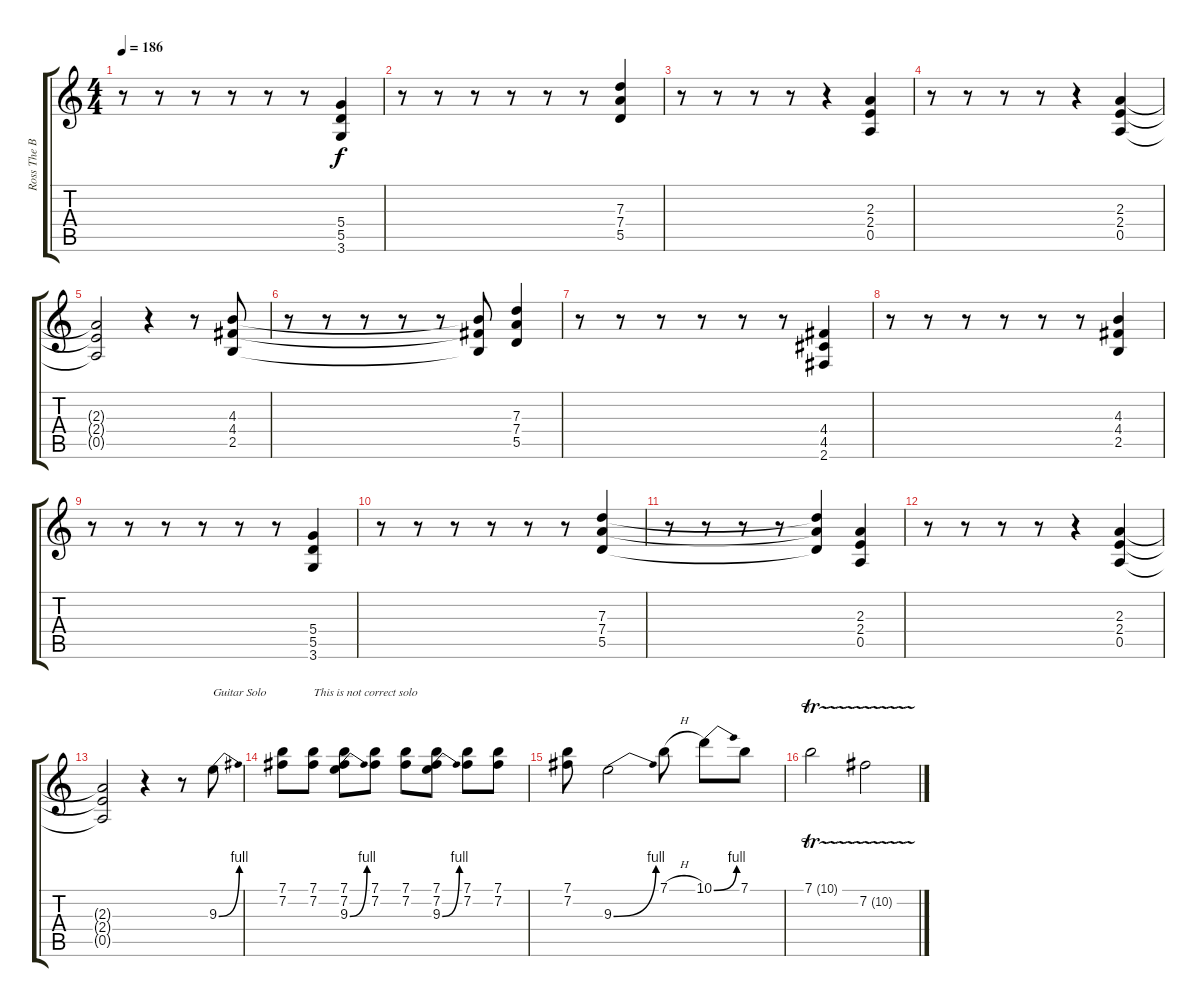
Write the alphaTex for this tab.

\track ("Ross The Boss" "Ross The B") {instrument distortionguitar}
\staff {score tabs}
\tuning (E4 B3 G3 D3 A2 E2) {hide}
\ts (4 4)
\tempo 186
\clef g2
\ks c
r.8{dy f} r.8 r.8 r.8 r.8 r.8 (5.4 5.5 3.6).4 |
r.8 r.8 r.8 r.8 r.8 r.8 (7.3 7.4 5.5).4 |
r.8 r.8 r.8 r.8 r.4 (2.3 2.4 0.5).4 |
r.8 r.8 r.8 r.8 r.4 (2.3 2.4 0.5).4 |
(2.3{t} 2.4{t} 0.5{t}).2 r.4 r.8 (4.3 4.4 2.5).8 |
r.8 r.8 r.8 r.8 r.8 (4.3{t} 4.4{t} 2.5{t}).8 (7.3 7.4 5.5).4 |
r.8 r.8 r.8 r.8 r.8 r.8 (4.4 4.5 2.6).4 |
r.8 r.8 r.8 r.8 r.8 r.8 (4.3 4.4 2.5).4 |
r.8 r.8 r.8 r.8 r.8 r.8 (5.4 5.5 3.6).4 |
r.8 r.8 r.8 r.8 r.8 r.8 (7.3 7.4 5.5).4 |
r.8 r.8 r.8 r.8 (7.3{t} 7.4{t} 5.5{t}).4 (2.3 2.4 0.5).4 |
r.8 r.8 r.8 r.8 r.4 (2.3 2.4 0.5).4 |
(2.3{t} 2.4{t} 0.5{t}).2 r.4 r.8 9.3{be (bend 0 0 60 4)}.8{txt "Guitar Solo"} |
(7.1 7.2).8 (7.1 7.2).8{txt "This is not correct solo"} (7.1 7.2 9.3{be (bend 0 0 60 4)}).8 (7.1 7.2).8 (7.1 7.2).8 (7.1 7.2 9.3{be (bend 0 0 60 4)}).8 (7.1 7.2).8 (7.1 7.2).8 |
(7.1 7.2).8 9.3{be (bend 0 0 60 4)}.2 7.1{h}.8 10.1{be (bend 0 0 60 4)}.8 7.1.8 |
7.1{tr (10 16)}.2 7.2{tr (10 16)}.2
